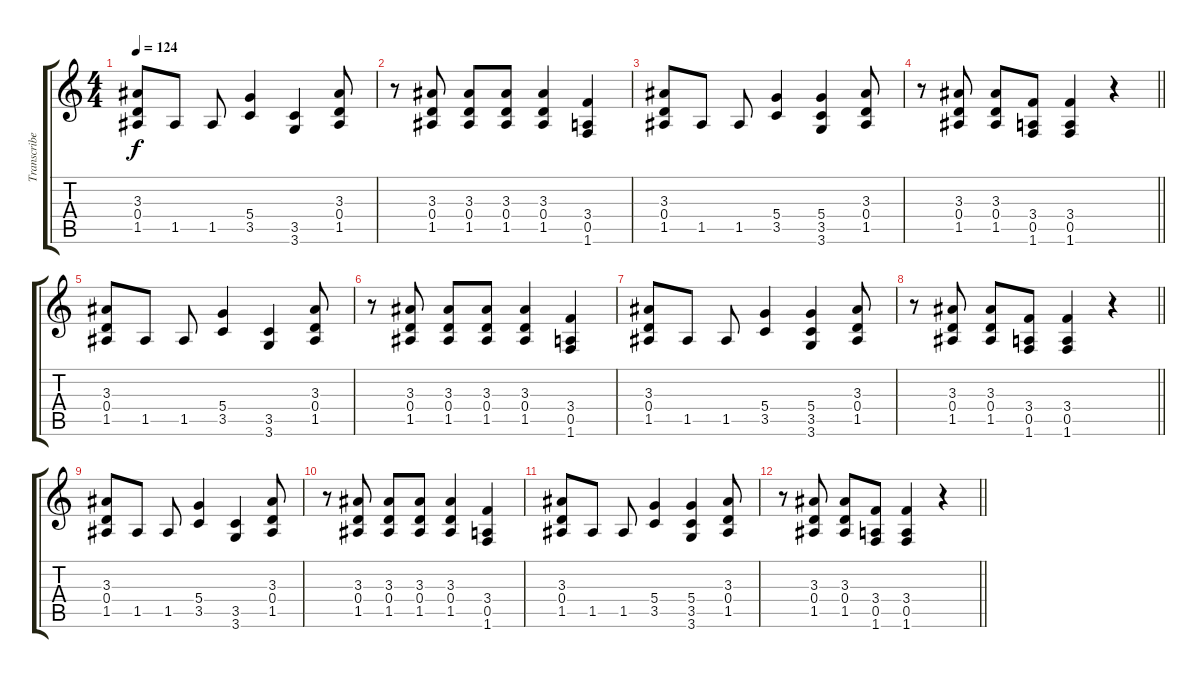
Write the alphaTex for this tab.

\track ("Transcribed Rhythm Guitar" "Transcribe") {mute instrument acousticguitarsteel}
\staff {score tabs}
\tuning (E4 B3 G3 D3 A2 E2) {hide}
\ts (4 4)
\tempo 124
\clef g2
\ks c
(3.3 0.4 1.5).8{dy f} 1.5.8 1.5.8 (5.4 3.5).4 (3.5 3.6).4 (3.3 0.4 1.5).8 |
r.8 (3.3 0.4 1.5).8 (3.3 0.4 1.5).8 (3.3 0.4 1.5).8 (3.3 0.4 1.5).4 (3.4 0.5 1.6).4 |
(3.3 0.4 1.5).8 1.5.8 1.5.8 (5.4 3.5).4 (5.4 3.5 3.6).4 (3.3 0.4 1.5).8 |
\barLineRight lightlight
r.8 (3.3 0.4 1.5).8 (3.3 0.4 1.5).8 (3.4 0.5 1.6).8 (3.4 0.5 1.6).4 r.4 |
(3.3 0.4 1.5).8 1.5.8 1.5.8 (5.4 3.5).4 (3.5 3.6).4 (3.3 0.4 1.5).8 |
r.8 (3.3 0.4 1.5).8 (3.3 0.4 1.5).8 (3.3 0.4 1.5).8 (3.3 0.4 1.5).4 (3.4 0.5 1.6).4 |
(3.3 0.4 1.5).8 1.5.8 1.5.8 (5.4 3.5).4 (5.4 3.5 3.6).4 (3.3 0.4 1.5).8 |
\barLineRight lightlight
r.8 (3.3 0.4 1.5).8 (3.3 0.4 1.5).8 (3.4 0.5 1.6).8 (3.4 0.5 1.6).4 r.4 |
(3.3 0.4 1.5).8 1.5.8 1.5.8 (5.4 3.5).4 (3.5 3.6).4 (3.3 0.4 1.5).8 |
r.8 (3.3 0.4 1.5).8 (3.3 0.4 1.5).8 (3.3 0.4 1.5).8 (3.3 0.4 1.5).4 (3.4 0.5 1.6).4 |
(3.3 0.4 1.5).8 1.5.8 1.5.8 (5.4 3.5).4 (5.4 3.5 3.6).4 (3.3 0.4 1.5).8 |
\barLineRight lightlight
r.8 (3.3 0.4 1.5).8 (3.3 0.4 1.5).8 (3.4 0.5 1.6).8 (3.4 0.5 1.6).4 r.4
